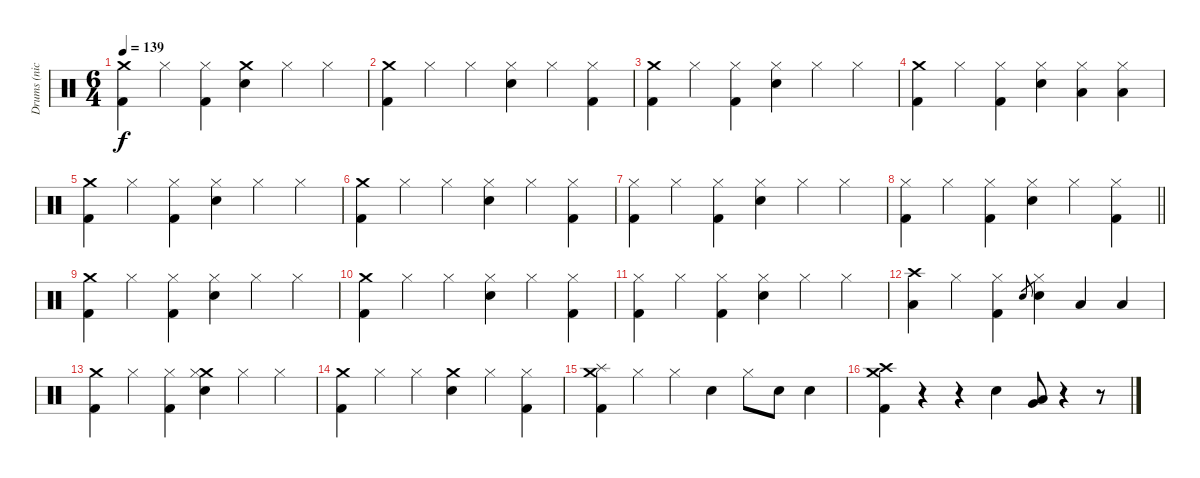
\track ("Drums (nick Mason)" "Drums (nic") {instrument percussion}
\staff {score}
\articulation defaults
\ts (6 4)
\tempo 139
\clef neutral
\ks c
("Crash medium (hit)" "Kick (hit) 2").4{dy f} "Hi-Hat (closed)".4 ("Hi-Hat (closed)" "Kick (hit) 2").4 ("Crash medium (hit)" "Snare (hit) 2").4 "Hi-Hat (closed)".4 "Hi-Hat (closed)".4 |
("Crash medium (hit)" "Kick (hit) 2").4 "Hi-Hat (closed)".4 "Hi-Hat (closed)".4 ("Hi-Hat (closed)" "Snare (hit) 2").4 "Hi-Hat (closed)".4 ("Hi-Hat (closed)" "Kick (hit) 2").4 |
("Crash medium (hit)" "Kick (hit) 2").4 "Hi-Hat (closed)".4 ("Hi-Hat (closed)" "Kick (hit) 2").4 ("Hi-Hat (closed)" "Snare (hit) 2").4 "Hi-Hat (closed)".4 "Hi-Hat (closed)".4 |
("Crash medium (hit)" "Kick (hit) 2").4 "Hi-Hat (closed)".4 ("Hi-Hat (closed)" "Kick (hit) 2").4 ("Hi-Hat (closed)" "Snare (hit) 2").4 ("Hi-Hat (closed)" "Low Tom (hit)").4 ("Hi-Hat (closed)" "Low Tom (hit)").4 |
("Crash medium (hit)" "Kick (hit) 2").4 "Hi-Hat (closed)".4 ("Hi-Hat (closed)" "Kick (hit) 2").4 ("Hi-Hat (closed)" "Snare (hit) 2").4 "Hi-Hat (closed)".4 "Hi-Hat (closed)".4 |
("Crash medium (hit)" "Kick (hit) 2").4 "Hi-Hat (closed)".4 "Hi-Hat (closed)".4 ("Hi-Hat (closed)" "Snare (hit) 2").4 "Hi-Hat (closed)".4 ("Hi-Hat (closed)" "Kick (hit) 2").4 |
("Hi-Hat (closed)" "Kick (hit) 2").4 "Hi-Hat (closed)".4 ("Hi-Hat (closed)" "Kick (hit) 2").4 ("Hi-Hat (closed)" "Snare (hit) 2").4 "Hi-Hat (closed)".4 "Hi-Hat (closed)".4 |
\barLineRight lightlight
("Hi-Hat (closed)" "Kick (hit) 2").4 "Hi-Hat (closed)".4 ("Hi-Hat (closed)" "Kick (hit) 2").4 ("Hi-Hat (closed)" "Snare (hit) 2").4 "Hi-Hat (closed)".4 ("Hi-Hat (closed)" "Kick (hit) 2").4 |
("Crash medium (hit)" "Kick (hit) 2").4 "Hi-Hat (closed)".4 ("Hi-Hat (closed)" "Kick (hit) 2").4 ("Hi-Hat (closed)" "Snare (hit) 2").4 "Hi-Hat (closed)".4 "Hi-Hat (closed)".4 |
("Crash medium (hit)" "Kick (hit) 2").4 "Hi-Hat (closed)".4 "Hi-Hat (closed)".4 ("Hi-Hat (closed)" "Snare (hit) 2").4 "Hi-Hat (closed)".4 ("Hi-Hat (closed)" "Kick (hit) 2").4 |
("Hi-Hat (closed)" "Kick (hit) 2").4 "Hi-Hat (closed)".4 ("Hi-Hat (closed)" "Kick (hit) 2").4 ("Hi-Hat (closed)" "Snare (hit) 2").4 "Hi-Hat (closed)".4 "Hi-Hat (closed)".4 |
("Crash high (hit)" "Low Tom (hit)").4 "Hi-Hat (closed)".4 ("Hi-Hat (closed)" "Kick (hit) 2").4 "Snare (hit) 2".8{gr} ("Hi-Hat (closed)" "Snare (hit) 2").4 "Low Tom (hit)".4 "Low Tom (hit)".4 |
("Crash medium (hit)" "Kick (hit) 2").4 "Hi-Hat (closed)".4 ("Hi-Hat (closed)" "Kick (hit) 2").4 ("Crash medium (hit)" "Hi-Hat (closed)" "Snare (hit) 2").4 "Hi-Hat (closed)".4 "Hi-Hat (closed)".4 |
("Crash medium (hit)" "Kick (hit) 2").4 "Hi-Hat (closed)".4 "Hi-Hat (closed)".4 ("Crash medium (hit)" "Snare (hit) 2").4 "Hi-Hat (closed)".4 ("Hi-Hat (closed)" "Kick (hit) 2").4 |
("Crash medium (hit)" "Splash (hit)" "Kick (hit) 2").4 "Hi-Hat (closed)".4 "Hi-Hat (closed)".4 "Snare (hit) 2".4 "Hi-Hat (closed)".8 "Snare (hit) 2".8 "Snare (hit) 2".4 |
("Crash high (hit)" "Crash medium (hit)" "Kick (hit) 2").4 r.4 r.4 "Snare (hit) 2".4 ("Very Low Tom (hit)" "Low Tom (hit)").8 r.4 r.8
